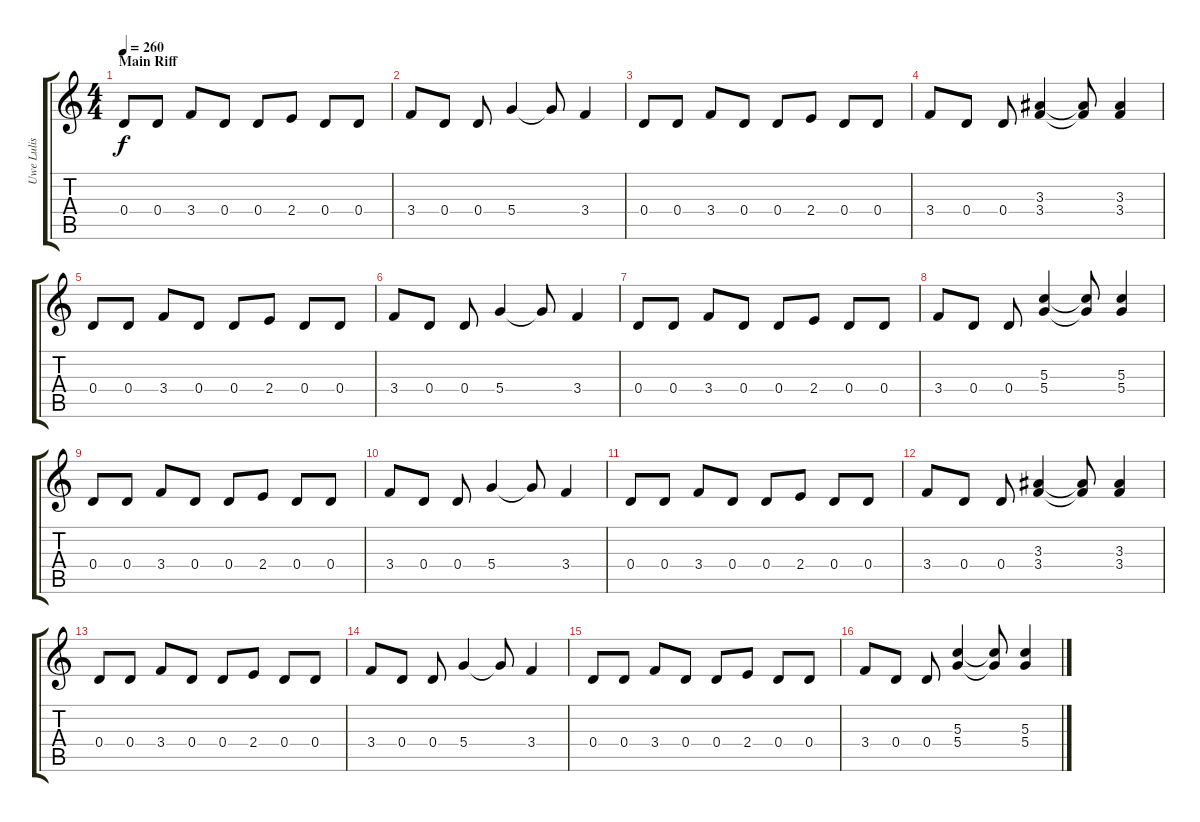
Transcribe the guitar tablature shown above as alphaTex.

\track ("Uwe Lulis" "Uwe Lulis") {instrument distortionguitar}
\staff {score tabs}
\tuning (E4 B3 G3 D3 A2 E2) {hide}
\ts (4 4)
\section ("" "Main Riff")
\tempo 260
\clef g2
\ks c
0.4.8{dy f instrument electricguitarclean} 0.4.8 3.4.8 0.4.8 0.4.8 2.4.8 0.4.8 0.4.8 |
3.4.8 0.4.8 0.4.8 5.4.4 5.4{t}.8 3.4.4 |
0.4.8 0.4.8 3.4.8 0.4.8 0.4.8 2.4.8 0.4.8 0.4.8 |
3.4.8 0.4.8 0.4.8 (3.3 3.4).4 (3.3{t} 3.4{t}).8 (3.3 3.4).4 |
0.4.8 0.4.8 3.4.8 0.4.8 0.4.8 2.4.8 0.4.8 0.4.8 |
3.4.8 0.4.8 0.4.8 5.4.4 5.4{t}.8 3.4.4 |
0.4.8 0.4.8 3.4.8 0.4.8 0.4.8 2.4.8 0.4.8 0.4.8 |
3.4.8 0.4.8 0.4.8 (5.3 5.4).4 (5.3{t} 5.4{t}).8 (5.3 5.4).4 |
0.4.8{instrument distortionguitar} 0.4.8 3.4.8 0.4.8 0.4.8 2.4.8 0.4.8 0.4.8 |
3.4.8 0.4.8 0.4.8 5.4.4 5.4{t}.8 3.4.4 |
0.4.8 0.4.8 3.4.8 0.4.8 0.4.8 2.4.8 0.4.8 0.4.8 |
3.4.8 0.4.8 0.4.8 (3.3 3.4).4 (3.3{t} 3.4{t}).8 (3.3 3.4).4 |
0.4.8 0.4.8 3.4.8 0.4.8 0.4.8 2.4.8 0.4.8 0.4.8 |
3.4.8 0.4.8 0.4.8 5.4.4 5.4{t}.8 3.4.4 |
0.4.8 0.4.8 3.4.8 0.4.8 0.4.8 2.4.8 0.4.8 0.4.8 |
3.4.8 0.4.8 0.4.8 (5.3 5.4).4 (5.3{t} 5.4{t}).8 (5.3 5.4).4
